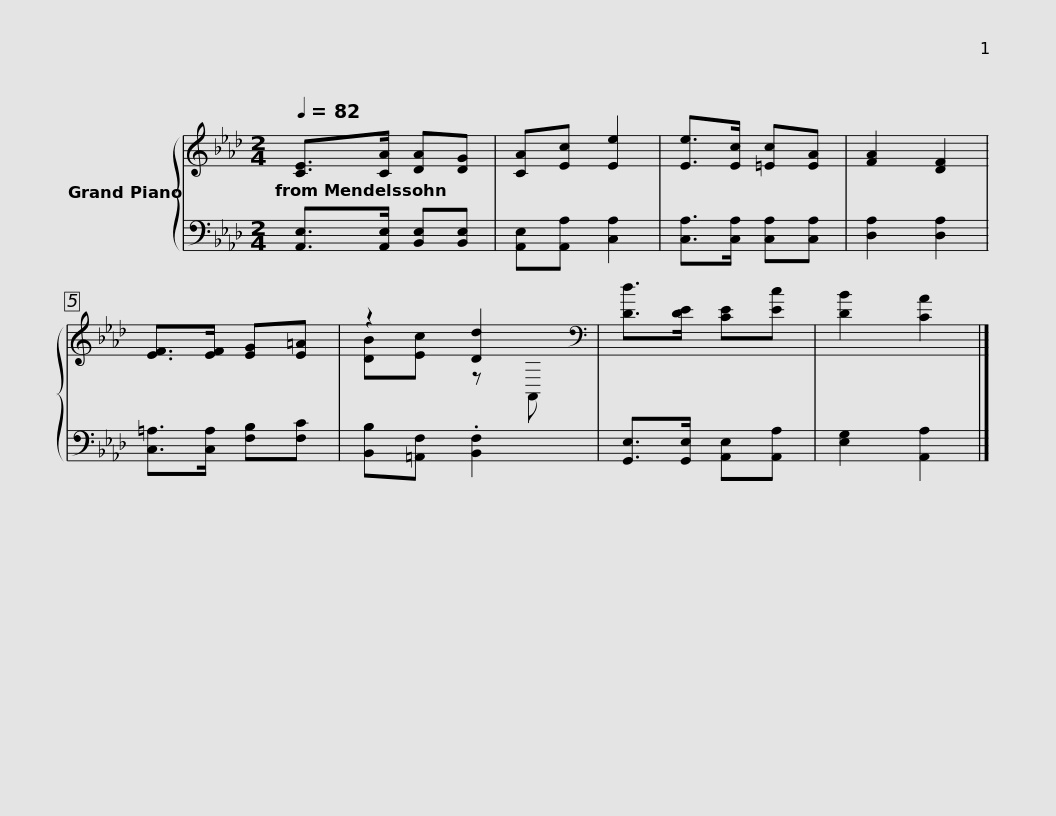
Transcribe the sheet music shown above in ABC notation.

X:1
%%score { ( 1 3 ) | 2 }
L:1/8
Q:1/4=82
M:2/4
I:linebreak $
K:Ab
V:1 treble
V:3 treble
V:2 bass
V:1
 [CE]>[CA] [DA][DG] | [CA][Ec] [Ee]2 | [Ee]>[Ec] [=Ec][EA] | [FA]2 [DF]2 | [EF]>[EF] [EG][E=A] | %5
 z2 [Dd]2[K:bass] | [Dd]>[DE] [CE][Ec] | [DB]2 [CA]2 |] %8
V:2
 [A,,E,]>[A,,E,] [B,,E,][B,,E,] | [A,,E,][A,,A,] [C,A,]2 | [C,A,]>[C,A,] [C,A,][C,A,] | [D,A,]2 [D,A,]2 | [C,=A,]>[C,A,] [F,B,][F,C] | %5
 [B,,B,][=A,,F,] .[B,,F,]2 | [G,,E,]>[G,,E,] [A,,E,][A,,A,] | [E,G,]2 [A,,A,]2 |] %8
V:3
 x4 | x4 | x4 | x4 | x4 | %5
 [DB][Ec] z[K:bass] A,, | x4 | x4 |] %8
